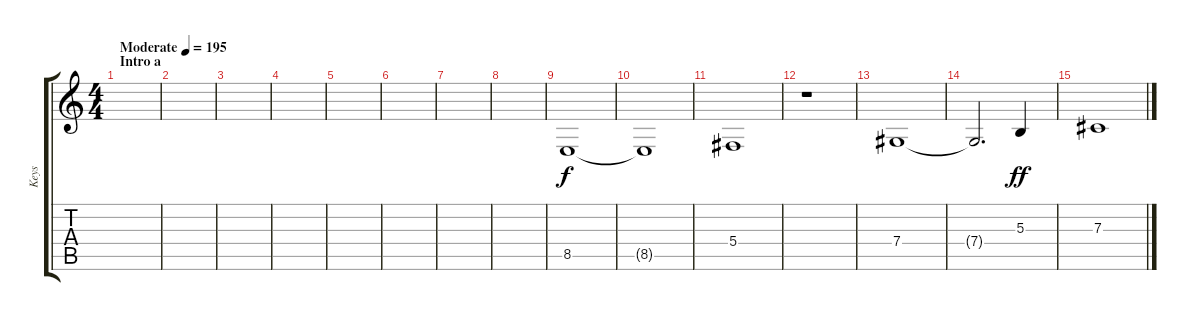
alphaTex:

\track ("Keys" "Keys") {instrument stringensemble1}
\staff {score tabs}
\tuning (Eb4 Bb3 Gb3 Db3 Ab2 Eb2) {hide}
\ts (4 4)
\section ("" "Intro a")
\tempo (195 "Moderate")
\clef g2
\ks c
|
|
|
|
|
|
|
|
8.5.1 |
8.5{t}.1 |
5.4.1 |
r.1 |
7.4.1 |
7.4{t}.2{d} 5.3.4{dy ff} |
7.3.1
